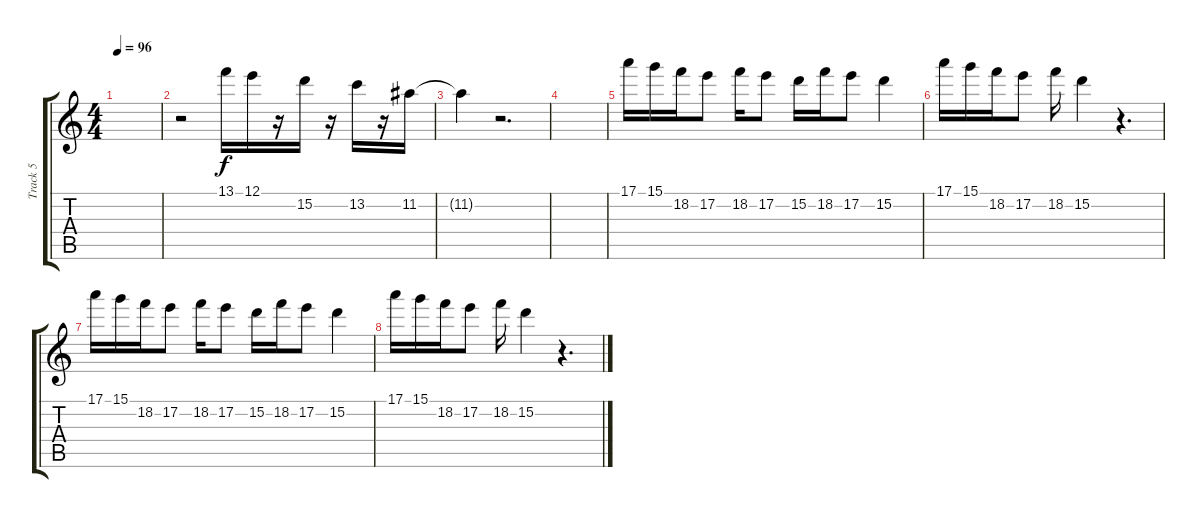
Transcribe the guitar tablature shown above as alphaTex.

\track ("Track 5" "Track 5") {instrument overdrivenguitar}
\staff {score tabs}
\tuning (E4 B3 G3 D3 A2 D2) {hide}
\ts (4 4)
\tempo 96
\clef g2
\ks c
|
r.2 13.1.16 12.1.16 r.16 15.2.16 r.16 13.2.16 r.16 11.2.16 |
11.2{t}.4 r.2{d} |
|
17.1.16 15.1.16 18.2.16 17.2.8 18.2.16 17.2.8 15.2.16 18.2.16 17.2.8 15.2.4 |
17.1.16 15.1.16 18.2.16 17.2.8 18.2.16 15.2.4 r.4{d} |
17.1.16 15.1.16 18.2.16 17.2.8 18.2.16 17.2.8 15.2.16 18.2.16 17.2.8 15.2.4 |
17.1.16 15.1.16 18.2.16 17.2.8 18.2.16 15.2.4 r.4{d}
